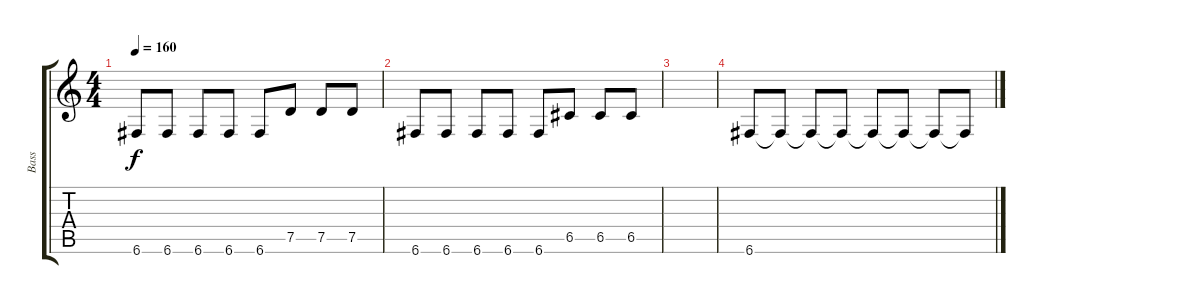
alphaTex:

\track ("Bass" "Bass") {instrument electricbasspick}
\staff {score tabs}
\tuning (D4 A3 F3 C3 G2 C2) {hide}
\ts (4 4)
\tempo 160
\clef g2
\ks c
6.6.8{dy f} 6.6.8 6.6.8 6.6.8 6.6.8 7.5.8 7.5.8 7.5.8 |
6.6.8 6.6.8 6.6.8 6.6.8 6.6.8 6.5.8 6.5.8 6.5.8 |
|
6.6.8 6.6{t}.8 6.6{t}.8 6.6{t}.8 6.6{t}.8 6.6{t}.8 6.6{t}.8 6.6{t}.8
